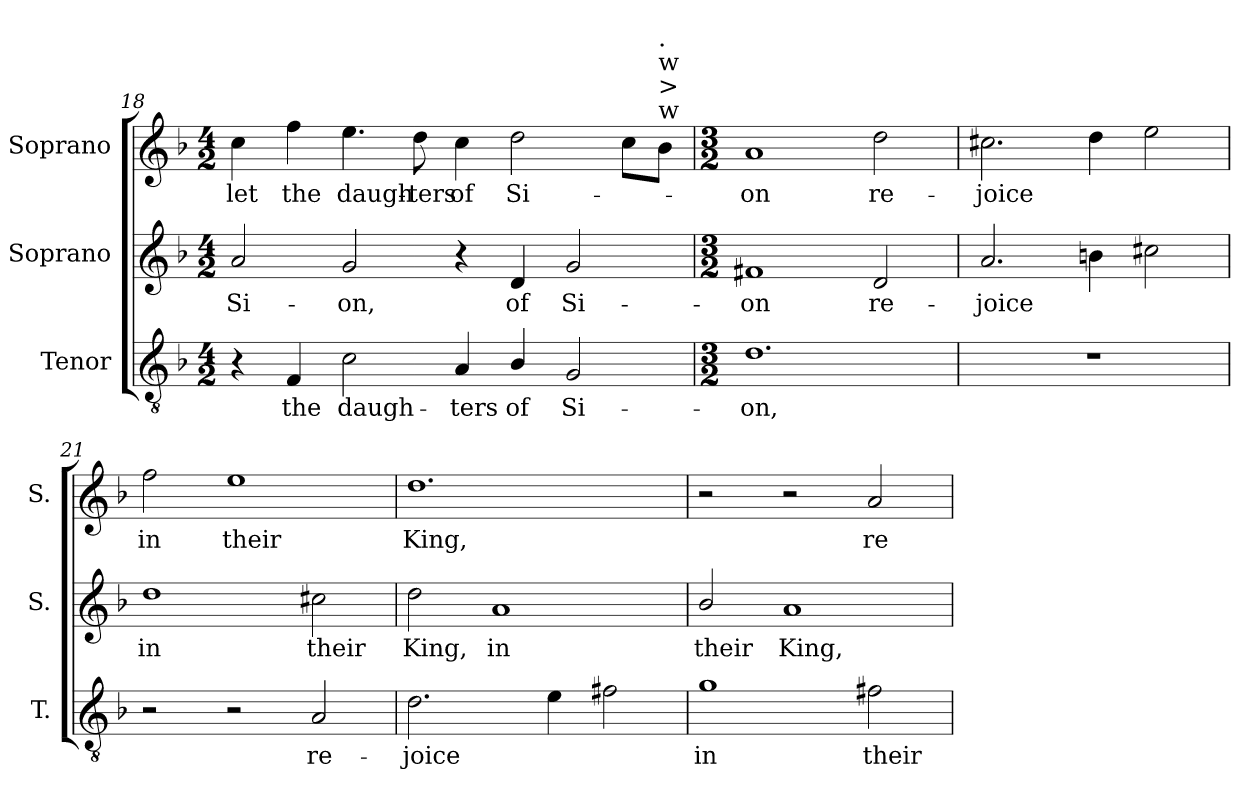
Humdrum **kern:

**kern	**text	**kern	**text	**kern	**text
*part3	*part3	*part2	*part2	*part1	*part1
*staff3	*staff3	*staff2	*staff2	*staff1	*staff1
*I"Tenor	*	*I"Soprano	*	*I"Soprano	*
*I'T.	*	*I'S.	*	*I'S.	*
*clefGv2	*	*clefG2	*	*clefG2	*
*ITrd7c12	*	*	*	*	*
*k[b-]	*	*k[b-]	*	*k[b-]	*
*F:	*	*F:	*	*F:	*
*M4/2	*	*M4/2	*	*M4/2	*
=18	=18	=18	=18	=18	=18
!	!	!	!LO:LY:b:color=#000000	!	!
!	!	!	!	!	!LO:LY:b:color=#000000
4r	.	2ai/	Si-	4cci\	let
!	!LO:LY:b:color=#000000	!	!	!	!
!	!	!	!	!	!LO:LY:b:color=#000000
4FFi/	the	.	.	4ffi\	the
!	!LO:LY:b:color=#000000	!	!	!	!
!	!	!	!LO:LY:b:color=#000000	!	!
!	!	!	!	!	!LO:LY:b:color=#000000
2Ci\	daugh-	2gi/	-on,	4.eei\	daugh-
!	!	!	!	!	!LO:LY:b:color=#000000
.	.	.	.	8ddi\	-ters
!	!LO:LY:b:color=#000000	!	!	!	!
!	!	!	!	!	!LO:LY:b:color=#000000
4AAi/	-ters	4r	.	4cci\	of
!	!LO:LY:b:color=#000000	!	!	!	!
!	!	!	!LO:LY:b:color=#000000	!	!
!	!	!	!	!	!LO:LY:b:color=#000000
4BB-i/	of	4di/	of	2ddi\	Si-
!	!LO:LY:b:color=#000000	!	!	!	!
!	!	!	!LO:LY:b:color=#000000	!	!
2GGi/	Si-	2gi/	Si-	.	.
.	.	.	.	8cci\L	.
!	!	!	!	!LO:TX:a:t=w	!
!	!	!	!	!LO:TX:t=>	!
!	!	!	!	!LO:TX:t=w	!
!	!	!	!	!LO:TX:t=.	!
.	.	.	.	8b-i\J	.
!!LO:LB:g=z
=19	=19	=19	=19	=19	=19
*M3/2	*	*M3/2	*	*M3/2	*
!	!LO:LY:b:color=#000000	!	!	!	!
!	!	!	!LO:LY:b:color=#000000	!	!
!	!	!	!	!	!LO:LY:b:color=#000000
1.Di	-on,	1f#Xi	-on	1ai	-on
!	!	!	!LO:LY:b:color=#000000	!	!
!	!	!	!	!	!LO:LY:b:color=#000000
.	.	2di/	re-	2ddi\	re-
=20	=20	=20	=20	=20	=20
!LO:N:vis=1	!	!	!	!	!
!	!	!	!LO:LY:b:color=#000000	!	!
!	!	!	!	!	!LO:LY:b:color=#000000
1.r	.	2.ai/	-joice	2.cc#Xi\	-joice
.	.	4bni\	.	4ddi\	.
.	.	2cc#Xi\	.	2eei\	.
=21	=21	=21	=21	=21	=21
!	!	!	!LO:LY:b:color=#000000	!	!
!	!	!	!	!	!LO:LY:b:color=#000000
2r	.	1ddi	in	2ffi\	in
!	!	!	!	!	!LO:LY:b:color=#000000
2r	.	.	.	1eei	their
!	!LO:LY:b:color=#000000	!	!	!	!
!	!	!	!LO:LY:b:color=#000000	!	!
2AAi/	re-	2cc#Xi\	their	.	.
=22	=22	=22	=22	=22	=22
!	!LO:LY:b:color=#000000	!	!	!	!
!	!	!	!LO:LY:b:color=#000000	!	!
!	!	!	!	!	!LO:LY:b:color=#000000
2.Di\	-joice	2ddi\	King,	1.ddi	King,
!	!	!	!LO:LY:b:color=#000000	!	!
.	.	1ai	in	.	.
4Ei\	.	.	.	.	.
2F#Xi\	.	.	.	.	.
=23	=23	=23	=23	=23	=23
!	!LO:LY:b:color=#000000	!	!	!	!
!	!	!	!LO:LY:b:color=#000000	!	!
1Gi	in	2b-i/	their	2r	.
!	!	!	!LO:LY:b:color=#000000	!	!
.	.	1ai	King,	2r	.
!	!LO:LY:b:color=#000000	!	!	!	!
!	!	!	!	!	!LO:LY:b:color=#000000
2F#Xi\	their	.	.	2ai/	re-
=	=	=	=	=	=
*-	*-	*-	*-	*-	*-
